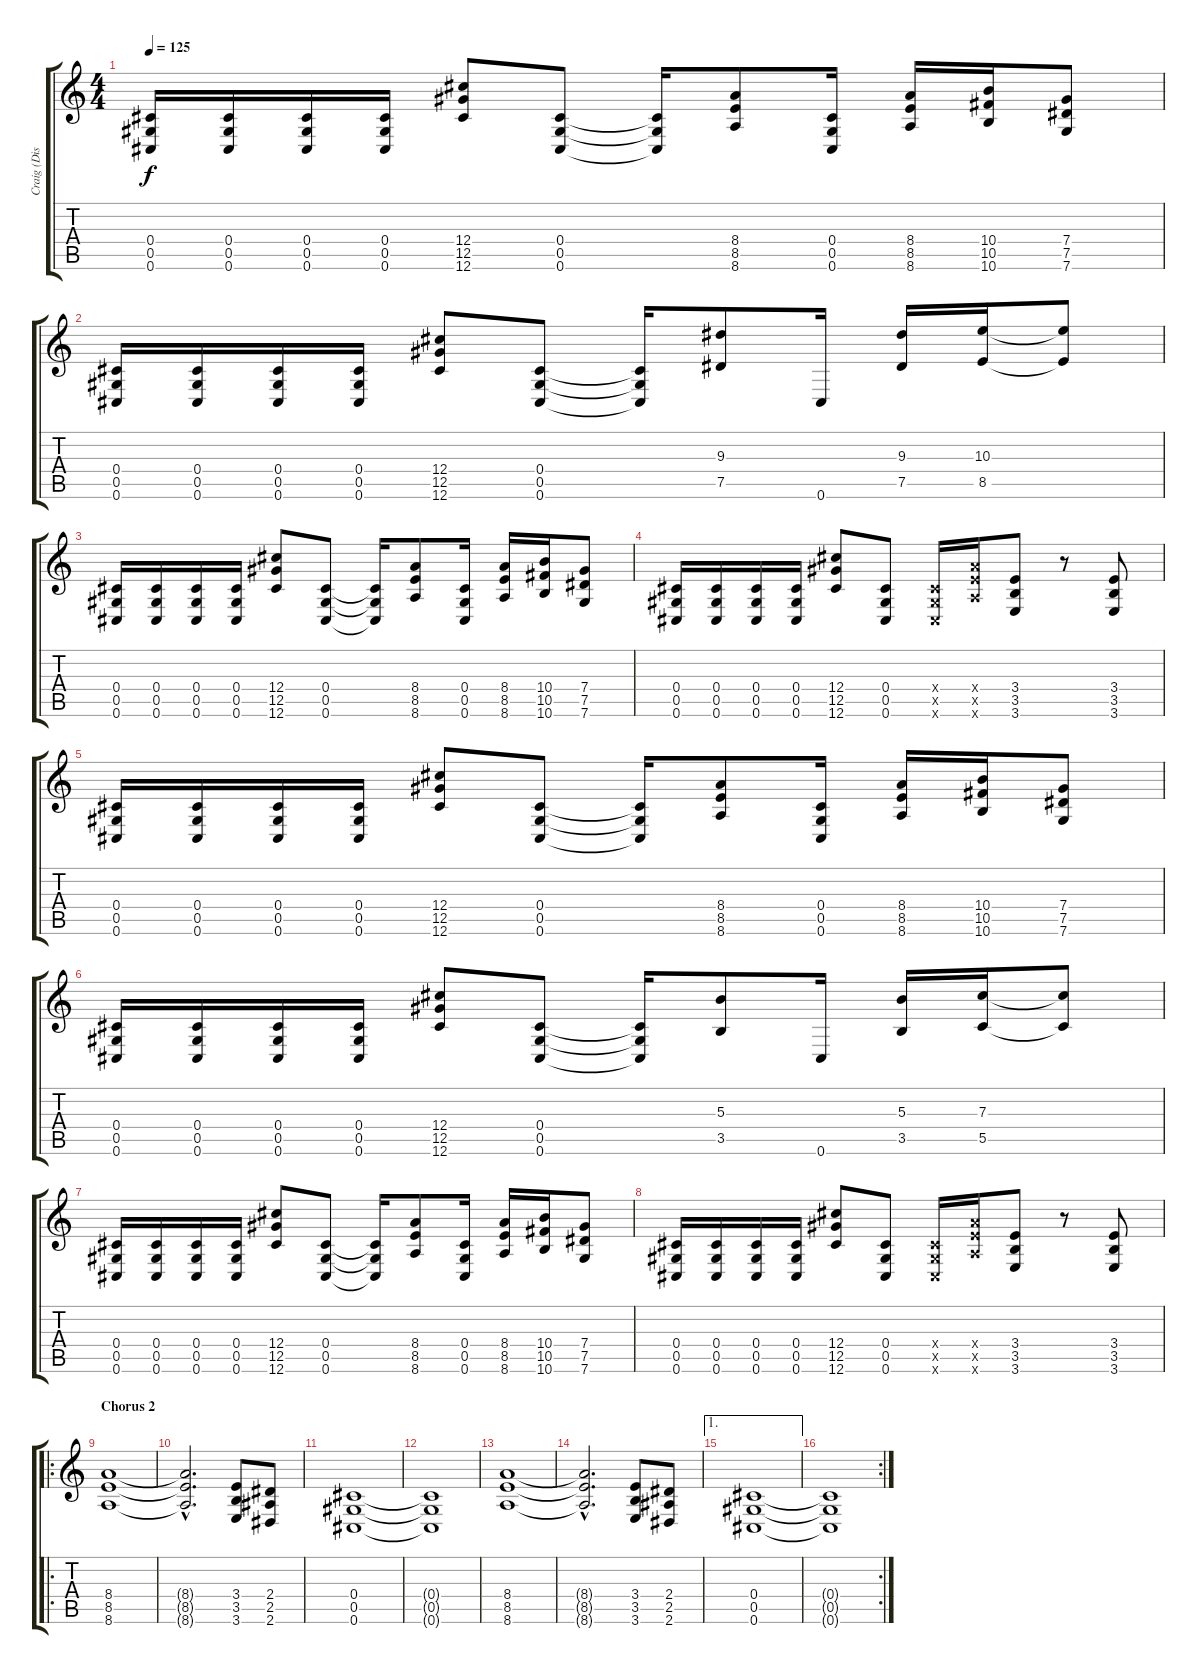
\track ("Craig (Distortion)" "Craig (Dis") {instrument distortionguitar}
\staff {score tabs}
\tuning (Eb4 Bb3 Gb3 Db3 Ab2 Db2) {hide}
\ts (4 4)
\tempo 125
\clef g2
\ks c
(0.4 0.5 0.6).16{dy f} (0.4 0.5 0.6).16 (0.4 0.5 0.6).16 (0.4 0.5 0.6).16 (12.4 12.5 12.6).8 (0.4 0.5 0.6).8 (0.4{t} 0.5{t} 0.6{t}).16 (8.4 8.5 8.6).8 (0.4 0.5 0.6).16 (8.4 8.5 8.6).16 (10.4 10.5 10.6).16 (7.4 7.5 7.6).8 |
(0.4 0.5 0.6).16 (0.4 0.5 0.6).16 (0.4 0.5 0.6).16 (0.4 0.5 0.6).16 (12.4 12.5 12.6).8 (0.4 0.5 0.6).8 (0.4{t} 0.5{t} 0.6{t}).16 (9.3 7.5).8 0.6.16 (9.3 7.5).16 (10.3 8.5).16 (10.3{t} 8.5{t}).8 |
(0.4 0.5 0.6).16 (0.4 0.5 0.6).16 (0.4 0.5 0.6).16 (0.4 0.5 0.6).16 (12.4 12.5 12.6).8 (0.4 0.5 0.6).8 (0.4{t} 0.5{t} 0.6{t}).16 (8.4 8.5 8.6).8 (0.4 0.5 0.6).16 (8.4 8.5 8.6).16 (10.4 10.5 10.6).16 (7.4 7.5 7.6).8 |
(0.4 0.5 0.6).16 (0.4 0.5 0.6).16 (0.4 0.5 0.6).16 (0.4 0.5 0.6).16 (12.4 12.5 12.6).8 (0.4 0.5 0.6).8 (0.4{x} 0.5{x} 0.6{x}).16 (8.4{x} 8.5{x} 8.6{x}).16 (3.4 3.5 3.6).8 r.8 (3.4 3.5 3.6).8 |
(0.4 0.5 0.6).16 (0.4 0.5 0.6).16 (0.4 0.5 0.6).16 (0.4 0.5 0.6).16 (12.4 12.5 12.6).8 (0.4 0.5 0.6).8 (0.4{t} 0.5{t} 0.6{t}).16 (8.4 8.5 8.6).8 (0.4 0.5 0.6).16 (8.4 8.5 8.6).16 (10.4 10.5 10.6).16 (7.4 7.5 7.6).8 |
(0.4 0.5 0.6).16 (0.4 0.5 0.6).16 (0.4 0.5 0.6).16 (0.4 0.5 0.6).16 (12.4 12.5 12.6).8 (0.4 0.5 0.6).8 (0.4{t} 0.5{t} 0.6{t}).16 (5.3 3.5).8 0.6.16 (5.3 3.5).16 (7.3 5.5).16 (7.3{t} 5.5{t}).8 |
(0.4 0.5 0.6).16 (0.4 0.5 0.6).16 (0.4 0.5 0.6).16 (0.4 0.5 0.6).16 (12.4 12.5 12.6).8 (0.4 0.5 0.6).8 (0.4{t} 0.5{t} 0.6{t}).16 (8.4 8.5 8.6).8 (0.4 0.5 0.6).16 (8.4 8.5 8.6).16 (10.4 10.5 10.6).16 (7.4 7.5 7.6).8 |
(0.4 0.5 0.6).16 (0.4 0.5 0.6).16 (0.4 0.5 0.6).16 (0.4 0.5 0.6).16 (12.4 12.5 12.6).8 (0.4 0.5 0.6).8 (0.4{x} 0.5{x} 0.6{x}).16 (8.4{x} 8.5{x} 8.6{x}).16 (3.4 3.5 3.6).8 r.8 (3.4 3.5 3.6).8 |
\ro
\section ("" "Chorus 2")
(8.4 8.5 8.6).1 |
(8.4{hac t} 8.5{hac t} 8.6{hac t}).2{d} (3.4 3.5 3.6).8 (2.4 2.5 2.6).8 |
(0.4 0.5 0.6).1 |
(0.4{t} 0.5{t} 0.6{t}).1 |
(8.4 8.5 8.6).1 |
(8.4{hac t} 8.5{hac t} 8.6{hac t}).2{d} (3.4 3.5 3.6).8 (2.4 2.5 2.6).8 |
\ae 1
(0.4 0.5 0.6).1 |
\rc 2
(0.4{t} 0.5{t} 0.6{t}).1
